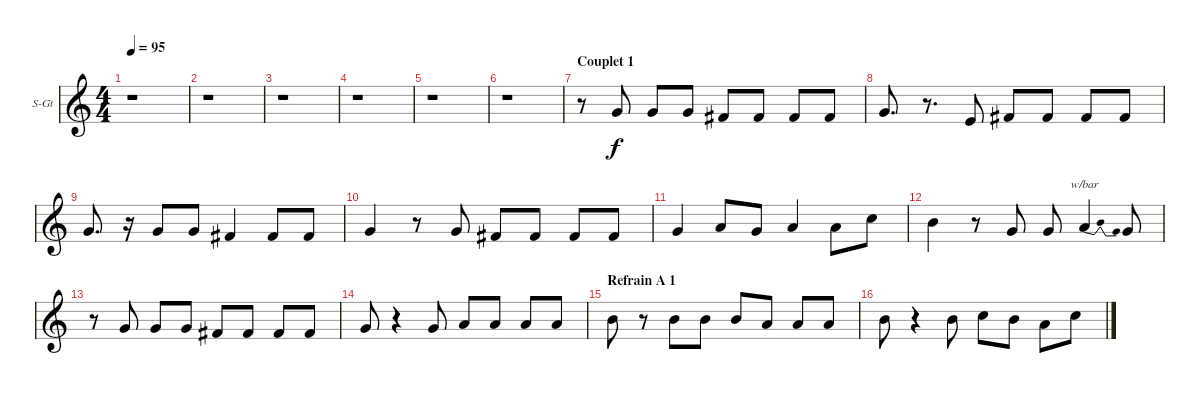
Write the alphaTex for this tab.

\bracketExtendMode groupsimilarinstruments
\firstSystemTrackNameOrientation horizontal
\otherSystemsTrackNameOrientation horizontal
\chordDiagramsInScore
\track ("Voix" "S-Gt") {instrument clarinet}
\staff {score}
\tuning (E4 B3 G3 D3 A2 E2)
\displaytranspose 12
\ts (4 4)
\tempo 95
\clef g2
\ks c
r.1{dy f instrument clarinet} |
r.1 |
r.1 |
r.1 |
r.1 |
r.1 |
\section ("" "Couplet 1")
r.8 5.4.8 5.4.8 5.4.8 4.4.8 4.4.8 4.4.8 4.4.8 |
5.4.8{d} r.8{d} 2.4.8 4.4.8 4.4.8 4.4.8 4.4.8 |
5.4.8{d} r.16 5.4.8 5.4.8 4.4.4 4.4.8 4.4.8 |
5.4.4 r.8 5.4.8 4.4.8 4.4.8 4.4.8 4.4.8 |
5.4.4 7.4.8 5.4.8 7.4.4 7.4.8 10.4.8 |
9.4.4 r.8 5.4.8 5.4.8 7.4.4{tbe (dip default 0 0 30 4 60 -4)} 5.4.8 |
r.8 5.4.8 5.4.8 5.4.8 4.4.8 4.4.8 4.4.8 4.4.8 |
5.4.8 r.4 5.4.8 7.4.8 7.4.8 7.4.8 7.4.8 |
\section ("" "Refrain A 1")
9.4.8 r.8 9.4.8 9.4.8 9.4.8 7.4.8 7.4.8 7.4.8 |
9.4.8 r.4 9.4.8 10.4.8 9.4.8 7.4.8 10.4.8
